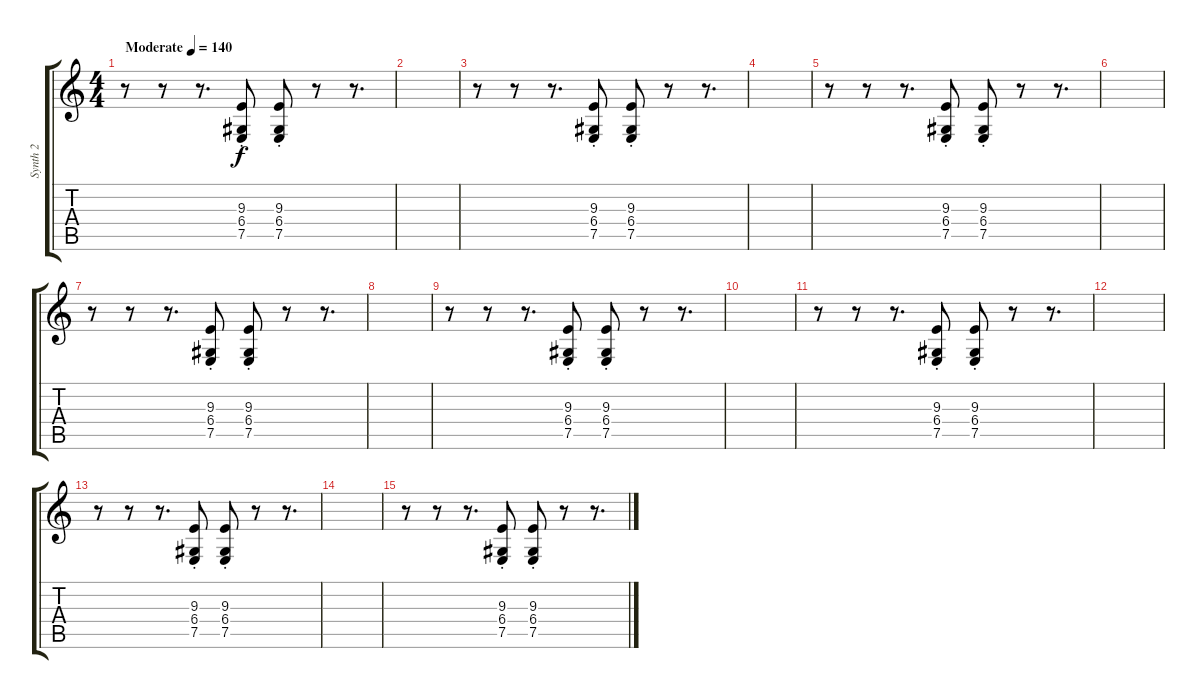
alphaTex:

\track ("Synth 2" "Synth 2") {instrument pad7halo}
\staff {score tabs}
\tuning (E4 B3 G3 D3 A2 E2) {hide}
\ts (4 4)
\tempo (140 "Moderate")
\clef g2
\ks c
r.8{dy f instrument pad7halo} r.8 r.8{d} (9.3{st} 6.4{st} 7.5{st}).8 (9.3{st} 6.4{st} 7.5{st}).8 r.8 r.8{d} |
|
r.8 r.8 r.8{d} (9.3{st} 6.4{st} 7.5{st}).8 (9.3{st} 6.4{st} 7.5{st}).8 r.8 r.8{d} |
|
r.8 r.8 r.8{d} (9.3{st} 6.4{st} 7.5{st}).8 (9.3{st} 6.4{st} 7.5{st}).8 r.8 r.8{d} |
|
r.8 r.8 r.8{d} (9.3{st} 6.4{st} 7.5{st}).8 (9.3{st} 6.4{st} 7.5{st}).8 r.8 r.8{d} |
|
r.8 r.8 r.8{d} (9.3{st} 6.4{st} 7.5{st}).8 (9.3{st} 6.4{st} 7.5{st}).8 r.8 r.8{d} |
|
r.8 r.8 r.8{d} (9.3{st} 6.4{st} 7.5{st}).8 (9.3{st} 6.4{st} 7.5{st}).8 r.8 r.8{d} |
|
r.8 r.8 r.8{d} (9.3{st} 6.4{st} 7.5{st}).8 (9.3{st} 6.4{st} 7.5{st}).8 r.8 r.8{d} |
|
r.8 r.8 r.8{d} (9.3{st} 6.4{st} 7.5{st}).8 (9.3{st} 6.4{st} 7.5{st}).8 r.8 r.8{d}
